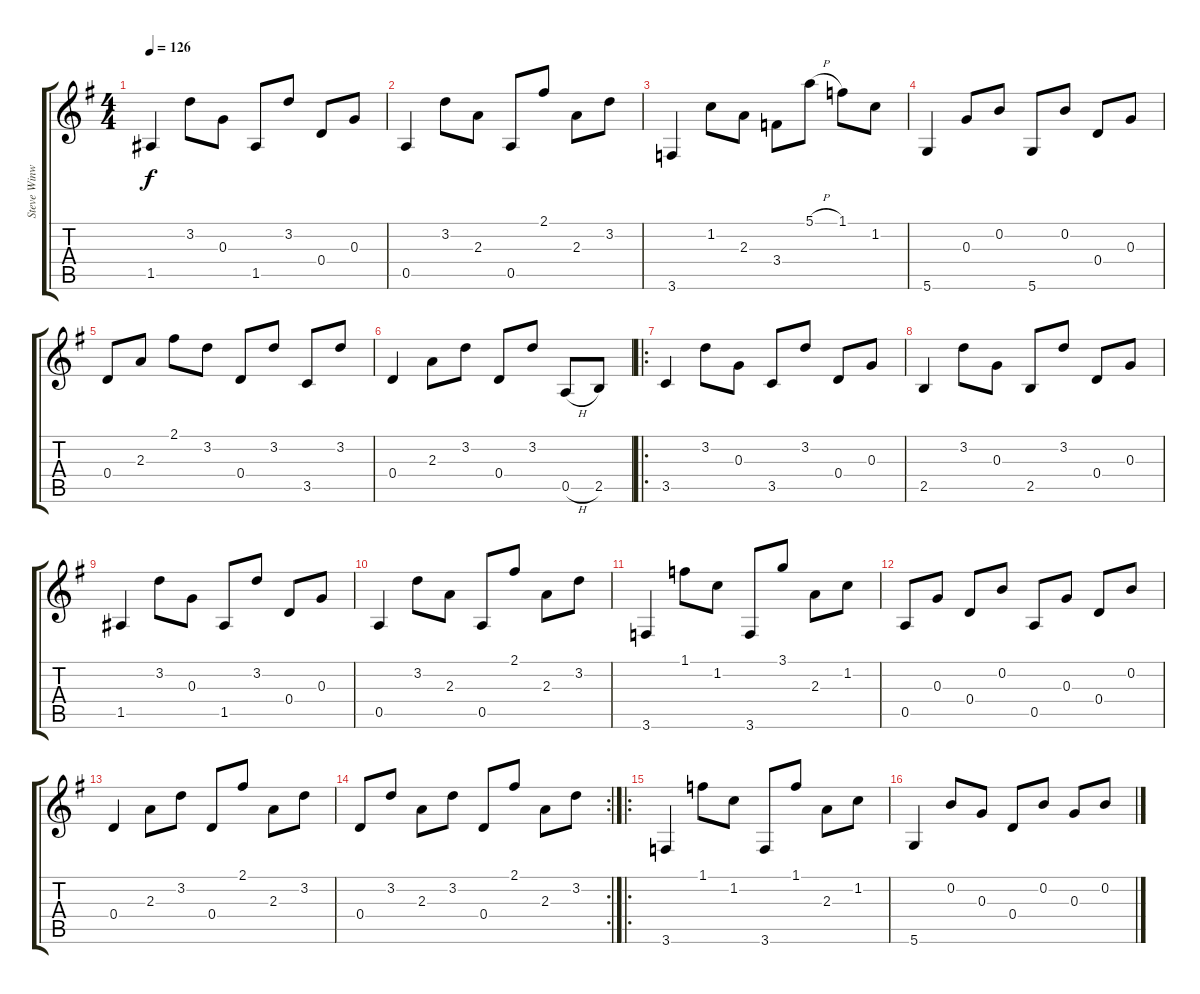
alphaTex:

\track ("Steve Winwood - Gtr.2" "Steve Winw") {instrument acousticguitarnylon}
\staff {score tabs}
\tuning (E4 B3 G3 D3 A2 D2) {hide}
\ts (4 4)
\tempo 126
\clef g2
\ks g
1.5.4{dy f} 3.2.8 0.3.8 1.5.8 3.2.8 0.4.8 0.3.8 |
0.5.4 3.2.8 2.3.8 0.5.8 2.1.8 2.3.8 3.2.8 |
3.6.4 1.2.8 2.3.8 3.4.8 5.1{h}.8 1.1.8 1.2.8 |
5.6.4 0.3.8 0.2.8 5.6.8 0.2.8 0.4.8 0.3.8 |
0.4.8 2.3.8 2.1.8 3.2.8 0.4.8 3.2.8 3.5.8 3.2.8 |
0.4.4 2.3.8 3.2.8 0.4.8 3.2.8 0.5{h}.8 2.5.8 |
\ro
3.5.4 3.2.8 0.3.8 3.5.8 3.2.8 0.4.8 0.3.8 |
2.5.4 3.2.8 0.3.8 2.5.8 3.2.8 0.4.8 0.3.8 |
1.5.4 3.2.8 0.3.8 1.5.8 3.2.8 0.4.8 0.3.8 |
0.5.4 3.2.8 2.3.8 0.5.8 2.1.8 2.3.8 3.2.8 |
3.6.4 1.1.8 1.2.8 3.6.8 3.1.8 2.3.8 1.2.8 |
0.5.8 0.3.8 0.4.8 0.2.8 0.5.8 0.3.8 0.4.8 0.2.8 |
0.4.4 2.3.8 3.2.8 0.4.8 2.1.8 2.3.8 3.2.8 |
\rc 2
0.4.8 3.2.8 2.3.8 3.2.8 0.4.8 2.1.8 2.3.8 3.2.8 |
\ro
3.6.4 1.1.8 1.2.8 3.6.8 1.1.8 2.3.8 1.2.8 |
5.6.4 0.2.8 0.3.8 0.4.8 0.2.8 0.3.8 0.2.8
